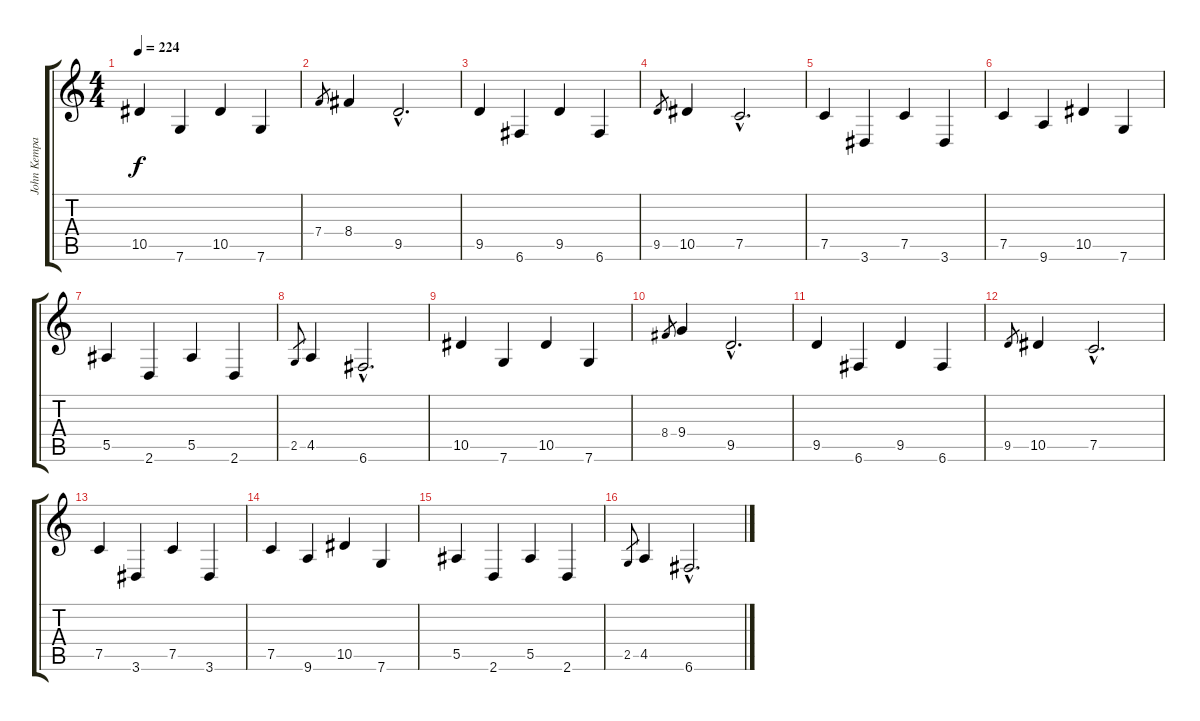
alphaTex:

\track ("John Kempainen (Rhythm Guitar)" "John Kempa") {instrument distortionguitar}
\staff {score tabs}
\tuning (C4 G3 Eb3 Bb2 F2 C2) {hide}
\ts (4 4)
\tempo 224
\clef g2
\ks c
10.5.4{dy f} 7.6.4 10.5.4 7.6.4 |
7.4.8{gr} 8.4.4 9.5{hac}.2{d} |
9.5.4 6.6.4 9.5.4 6.6.4 |
9.5.8{gr} 10.5.4 7.5{hac}.2{d} |
7.5.4 3.6.4 7.5.4 3.6.4 |
7.5.4 9.6.4 10.5.4 7.6.4 |
5.5.4 2.6.4 5.5.4 2.6.4 |
2.5.8{gr} 4.5.4 6.6{hac}.2{d} |
10.5.4 7.6.4 10.5.4 7.6.4 |
8.4.8{gr} 9.4.4 9.5{hac}.2{d} |
9.5.4 6.6.4 9.5.4 6.6.4 |
9.5.8{gr} 10.5.4 7.5{hac}.2{d} |
7.5.4 3.6.4 7.5.4 3.6.4 |
7.5.4 9.6.4 10.5.4 7.6.4 |
5.5.4 2.6.4 5.5.4 2.6.4 |
2.5.8{gr} 4.5.4 6.6{hac}.2{d}
